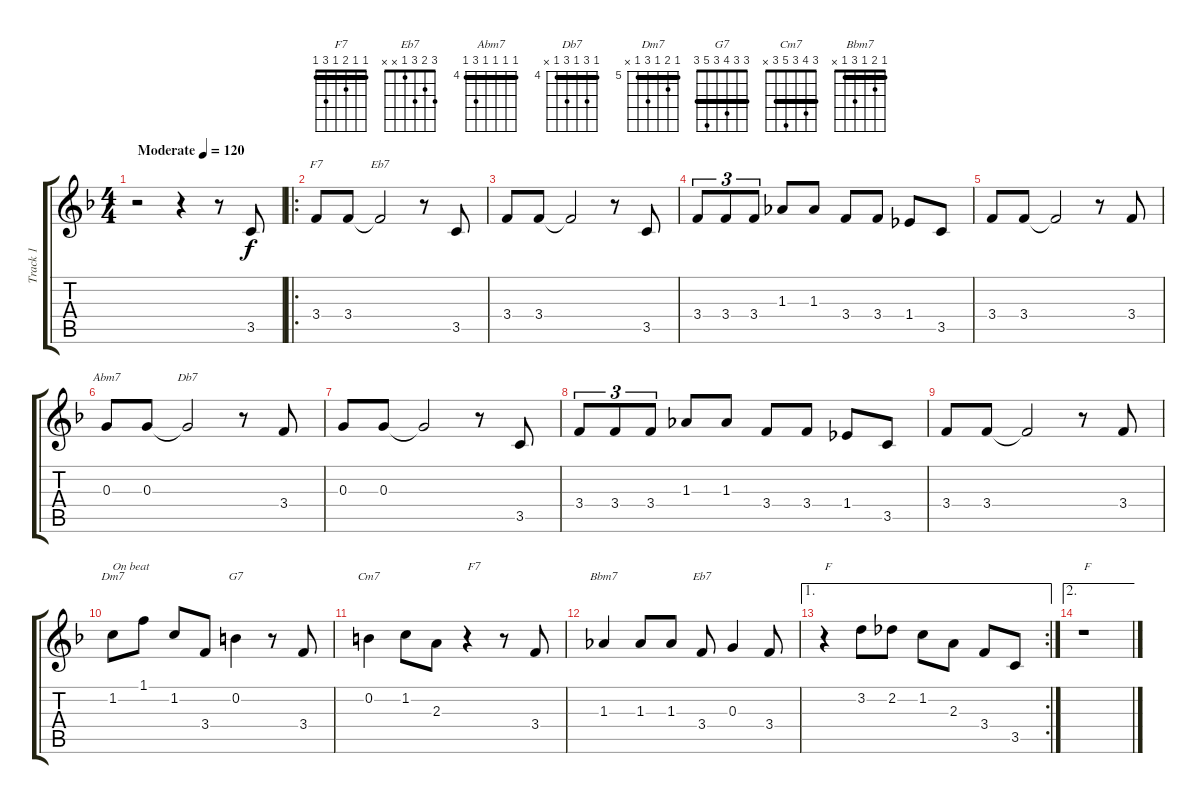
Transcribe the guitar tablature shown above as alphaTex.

\track ("Track 1" "Track 1") {instrument electricguitarjazz}
\staff {score tabs}
\tuning (E4 B3 G3 D3 A2 E2) {hide}
\chord ("F7" 1 1 2 1 3 1) {barre 1}
\chord ("Eb7" 6 8 6 8 6 x) {firstfret 6 barre 6}
\chord ("Abm7" 4 4 4 4 6 4) {firstfret 4 barre 4}
\chord ("Db7" 4 6 4 6 4 x) {firstfret 4 barre 4}
\chord ("Dm7" 5 6 5 7 5 x) {firstfret 5 barre 5}
\chord ("G7" 3 3 4 3 5 3) {barre 3}
\chord ("Cm7" 3 4 3 5 3 x) {barre 3}
\chord ("Bbm7" 1 2 1 3 1 x) {barre 1}
\chord ("Eb7" 3 2 3 1 x x)
\ts (4 4)
\tempo (120 "Moderate")
\clef g2
\ks f
r.2{dy f instrument electricguitarjazz} r.4 r.8 3.5.8 |
\ro
3.4.8{ch "F7"} 3.4.8 3.4{t}.2{ch "Eb7"} r.8 3.5.8 |
3.4.8 3.4.8 3.4{t}.2 r.8 3.5.8 |
3.4.8{tu (3 2)} 3.4.8{tu (3 2)} 3.4.8{tu (3 2)} 1.3.8 1.3.8 3.4.8 3.4.8 1.4.8 3.5.8 |
3.4.8 3.4.8 3.4{t}.2 r.8 3.4.8 |
0.3.8{ch "Abm7"} 0.3.8 0.3{t}.2{ch "Db7"} r.8 3.4.8 |
0.3.8 0.3.8 0.3{t}.2 r.8 3.5.8 |
3.4.8{tu (3 2)} 3.4.8{tu (3 2)} 3.4.8{tu (3 2)} 1.3.8 1.3.8 3.4.8 3.4.8 1.4.8 3.5.8 |
3.4.8 3.4.8 3.4{t}.2 r.8 3.4.8 |
1.2.8{ch "Dm7" txt "On beat"} 1.1.8 1.2.8 3.4.8 0.2.4{ch "G7"} r.8 3.4.8 |
0.2.4{ch "Cm7"} 1.2.8 2.3.8 r.4{txt "F7"} r.8 3.4.8 |
1.3.4{ch "Bbm7"} 1.3.8 1.3.8 3.4.8{ch "Eb7"} 0.3.4 3.4.8 |
\ae 1
\rc 2
r.4{txt "F"} 3.2.8 2.2.8 1.2.8 2.3.8 3.4.8 3.5.8 |
\ae 2
r.1{txt "F"}
